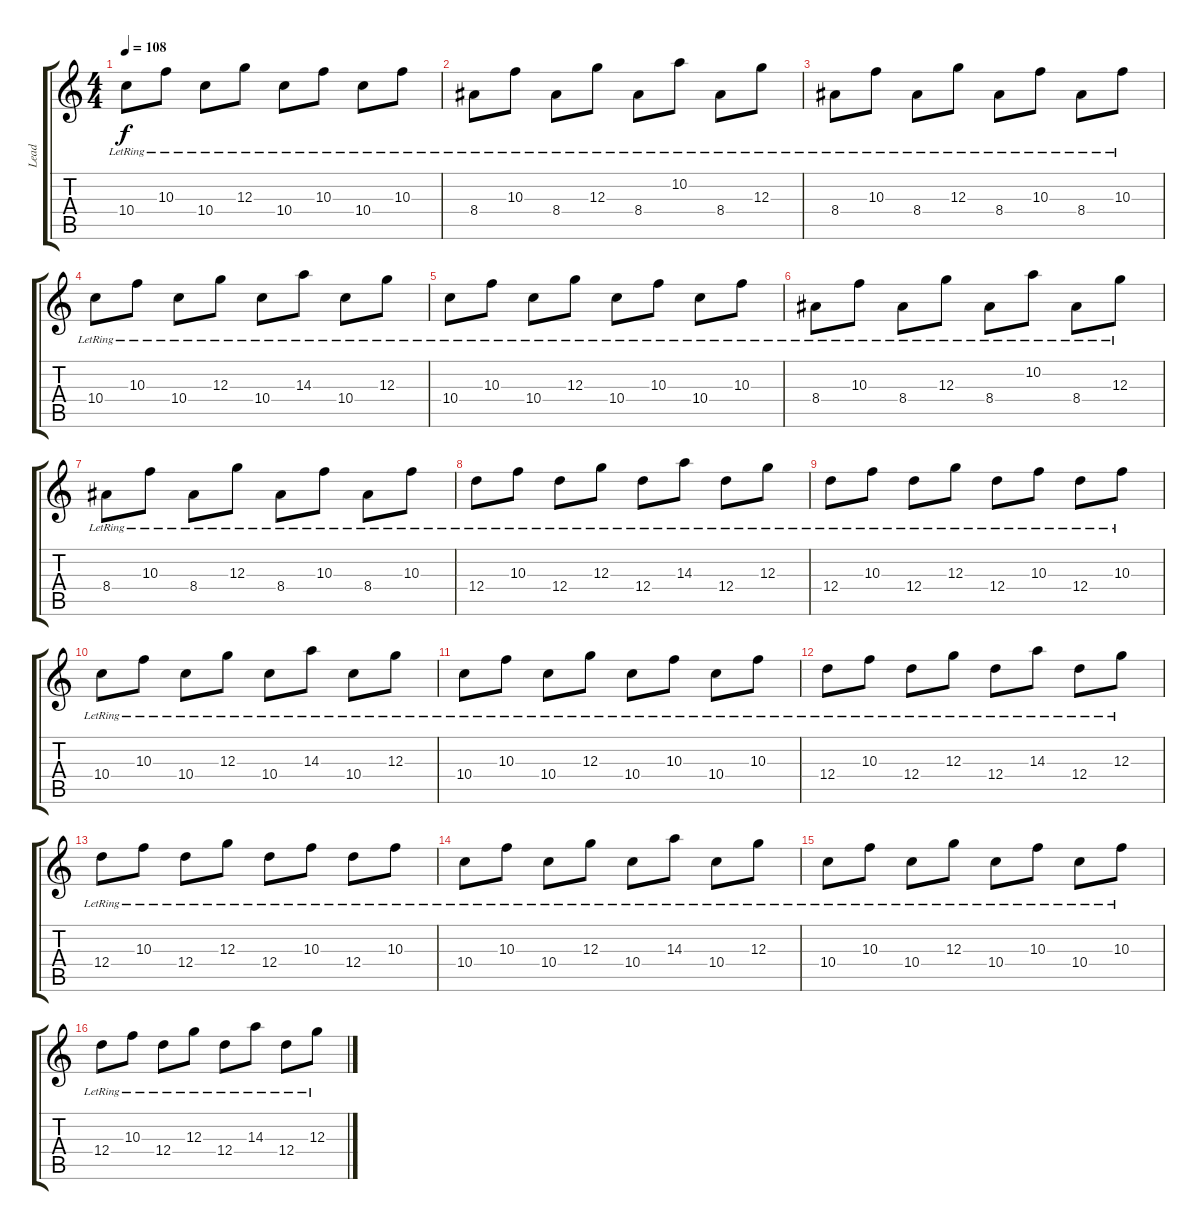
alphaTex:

\track ("Lead" "Lead") {instrument electricguitarjazz}
\staff {score tabs}
\tuning (E4 B3 G3 D3 A2 E2) {hide}
\ts (4 4)
\tempo 108
\clef g2
\ks c
10.4{lr}.8{dy f} 10.3{lr}.8 10.4{lr}.8 12.3{lr}.8 10.4{lr}.8 10.3{lr}.8 10.4{lr}.8 10.3{lr}.8 |
8.4{lr}.8 10.3{lr}.8 8.4{lr}.8 12.3{lr}.8 8.4{lr}.8 10.2{lr}.8 8.4{lr}.8 12.3{lr}.8 |
8.4{lr}.8 10.3{lr}.8 8.4{lr}.8 12.3{lr}.8 8.4{lr}.8 10.3{lr}.8 8.4{lr}.8 10.3{lr}.8 |
10.4{lr}.8 10.3{lr}.8 10.4{lr}.8 12.3{lr}.8 10.4{lr}.8 14.3{lr}.8 10.4{lr}.8 12.3{lr}.8 |
10.4{lr}.8 10.3{lr}.8 10.4{lr}.8 12.3{lr}.8 10.4{lr}.8 10.3{lr}.8 10.4{lr}.8 10.3{lr}.8 |
8.4{lr}.8 10.3{lr}.8 8.4{lr}.8 12.3{lr}.8 8.4{lr}.8 10.2{lr}.8 8.4{lr}.8 12.3{lr}.8 |
8.4{lr}.8 10.3{lr}.8 8.4{lr}.8 12.3{lr}.8 8.4{lr}.8 10.3{lr}.8 8.4{lr}.8 10.3{lr}.8 |
12.4{lr}.8 10.3{lr}.8 12.4{lr}.8 12.3{lr}.8 12.4{lr}.8 14.3{lr}.8 12.4{lr}.8 12.3{lr}.8 |
12.4{lr}.8 10.3{lr}.8 12.4{lr}.8 12.3{lr}.8 12.4{lr}.8 10.3{lr}.8 12.4{lr}.8 10.3{lr}.8 |
10.4{lr}.8 10.3{lr}.8 10.4{lr}.8 12.3{lr}.8 10.4{lr}.8 14.3{lr}.8 10.4{lr}.8 12.3{lr}.8 |
10.4{lr}.8 10.3{lr}.8 10.4{lr}.8 12.3{lr}.8 10.4{lr}.8 10.3{lr}.8 10.4{lr}.8 10.3{lr}.8 |
12.4{lr}.8 10.3{lr}.8 12.4{lr}.8 12.3{lr}.8 12.4{lr}.8 14.3{lr}.8 12.4{lr}.8 12.3{lr}.8 |
12.4{lr}.8 10.3{lr}.8 12.4{lr}.8 12.3{lr}.8 12.4{lr}.8 10.3{lr}.8 12.4{lr}.8 10.3{lr}.8 |
10.4{lr}.8 10.3{lr}.8 10.4{lr}.8 12.3{lr}.8 10.4{lr}.8 14.3{lr}.8 10.4{lr}.8 12.3{lr}.8 |
10.4{lr}.8 10.3{lr}.8 10.4{lr}.8 12.3{lr}.8 10.4{lr}.8 10.3{lr}.8 10.4{lr}.8 10.3{lr}.8 |
12.4{lr}.8 10.3{lr}.8 12.4{lr}.8 12.3{lr}.8 12.4{lr}.8 14.3{lr}.8 12.4{lr}.8 12.3{lr}.8
